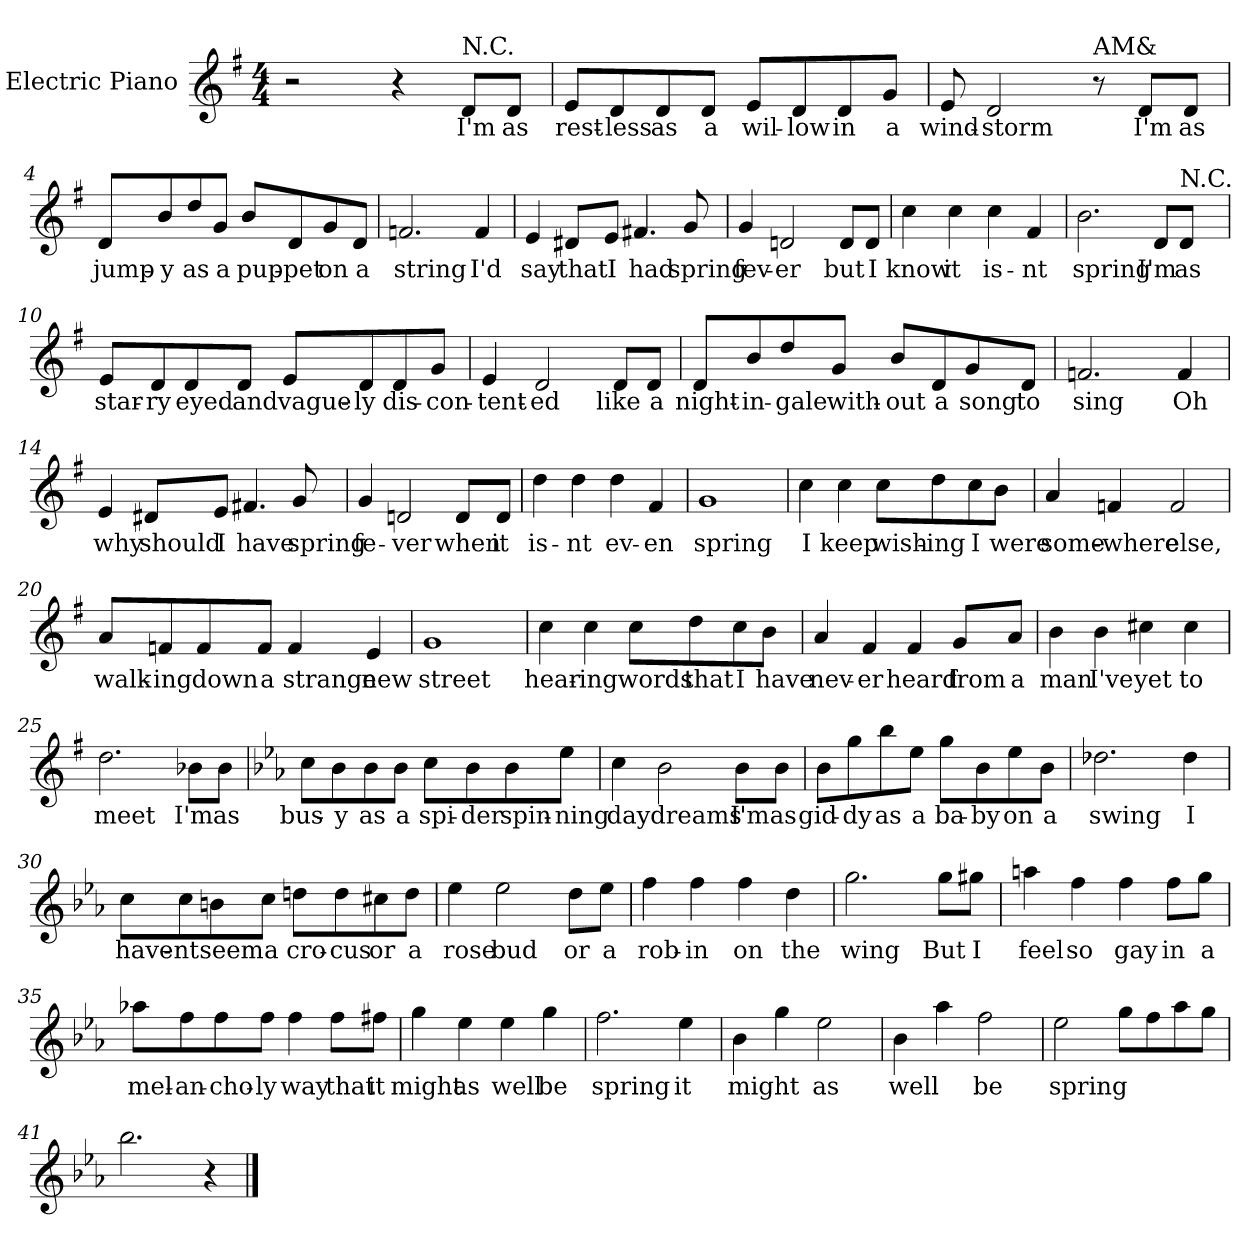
**kern	**text
*part1	*part1
*staff1	*staff1
*I"Electric Piano	*
*I'E.Pno	*
*clefG2	*
*k[f#]	*
*G:	*
*M4/4	*
=1	=1
2r	.
4r	.
!LO:TX:a:t=N.C.	!
8d/L	I'm
8d/J	as
=2	=2
8e/L	rest-
8d/	-less
8d/	as
8d/J	a
8e/L	wil-
8d/	-low
8d/	in
8g/J	a
=3	=3
8e/	wind-
2d/	-storm
!LO:TX:a:t=AM&	!
8r	.
8d/L	I'm
8d/J	as
!!LO:LB:g=z
=4	=4
8d/L	jump-
8b/	-y
8dd/	as
8g/J	a
8b/L	pup-
8d/	-pet
8g/	on
8d/J	a
=5	=5
2.fn/	string
4f/	I'd
=6	=6
4e/	say
8d#X/L	that
8e/J	I
4.f#X/	had
8g/	spring
=7	=7
4g/	fev-
2dn/	-er
8d/L	but
8d/J	I
!!LO:LB:g=z
=8	=8
4cc\	know
4cc\	it
4cc\	is-
4f#/	-nt
=9	=9
2.b\	spring
8d/L	I'm
!LO:TX:a:t=N.C.	!
8d/J	as
=10	=10
8e/L	star-
8d/	-ry
8d/	eyed
8d/J	and
8e/L	vague-
8d/	-ly
8d/	dis-
8g/J	-con-
!!LO:LB:g=z
=11	=11
4e/	-tent-
2d/	-ed
8d/L	like
8d/J	a
=12	=12
8d/L	night-
8b/	in-
8dd/	-gale
8g/J	with-
8b/L	out
8d/	a
8g/	song
8d/J	to
=13	=13
2.fn/	sing
4f/	Oh
!!LO:LB:g=z
=14	=14
4e/	why
8d#X/L	should
8e/J	I
4.f#X/	have
8g/	spring
=15	=15
4g/	fe-
2dn/	-ver
8d/L	when
8d/J	it
=16	=16
4dd\	is-
4dd\	-nt
4dd\	ev-
4f#/	-en
=17	=17
1g	spring
!!LO:LB:g=z
=18	=18
4cc\	I
4cc\	keep
8cc\L	wish-
8dd\	-ing
8cc\	I
8b\J	were
=19	=19
4a/	some-
4fn/	-where
2f/	else,
=20	=20
8a/L	walk-
8fn/	-ing
8f/	down
8f/J	a
4f/	strange
4e/	new
!!LO:LB:g=z
=21	=21
1g	street
=22	=22
4cc\	hear-
4cc\	-ing
8cc\L	words
8dd\	that
8cc\	I
8b\J	have
=23	=23
4a/	nev-
4f#/	-er
4f#/	heard
8g/L	from
8a/J	a
=24	=24
4b\	man
4b\	I've
4cc#X\	yet
4cc#\	to
!!LO:LB:g=z
=25	=25
2.dd\	meet
8b-X\L	I'm
8b-\J	as
=26	=26
*k[b-e-a-]	*
*E-:	*
8cc\L	bus-
8b-\	-y
8b-\	as
8b-\J	a
8cc\L	spi-
8b-\	-der
8b-\	spin-
8ee-\J	-ning
=27	=27
4cc\	day
2b-\	dreams
8b-\L	I'm
8b-\J	as
!!LO:PB:g=z
=28	=28
8b-\L	gid-
8gg\	-dy
8bb-\	as
8ee-\J	a
8gg\L	ba-
8b-\	-by
8ee-\	on
8b-\J	a
=29	=29
2.dd-X\	swing
4dd-\	I
=30	=30
8cc\L	have-
8cc\	-nt
8bn\	seem
8cc\J	a
8ddn\L	cro-
8dd\	-cus
8cc#X\	or
8dd\J	a
!!LO:LB:g=z
=31	=31
4ee-\	rose
2ee-\	bud
8dd\L	or
8ee-\J	a
=32	=32
4ff\	rob-
4ff\	-in
4ff\	on
4dd\	the
=33	=33
2.gg\	wing
8gg\L	But
8gg#X\J	I
=34	=34
4aan\	feel
4ff\	so
4ff\	gay
8ff\L	in
8gg\J	a
!!LO:LB:g=z
=35	=35
8aa-X\L	mel-
8ff\	-an-
8ff\	-cho-
8ff\J	-ly
4ff\	way
8ff\L	that
8ff#X\J	it
=36	=36
4gg\	might
4ee-\	as
4ee-\	well
4gg\	be
=37	=37
2.ff\	spring
4ee-\	it
=38	=38
4b-\	might
4gg\	.
2ee-\	as
!!LO:LB:g=z
=39	=39
4b-\	well
4aa-\	.
2ff\	be
=40	=40
2ee-\	spring
8gg\L	.
8ff\	.
8aa-\	.
8gg\J	.
=41	=41
2.bb-\	.
4r	.
==	==
*-	*-
